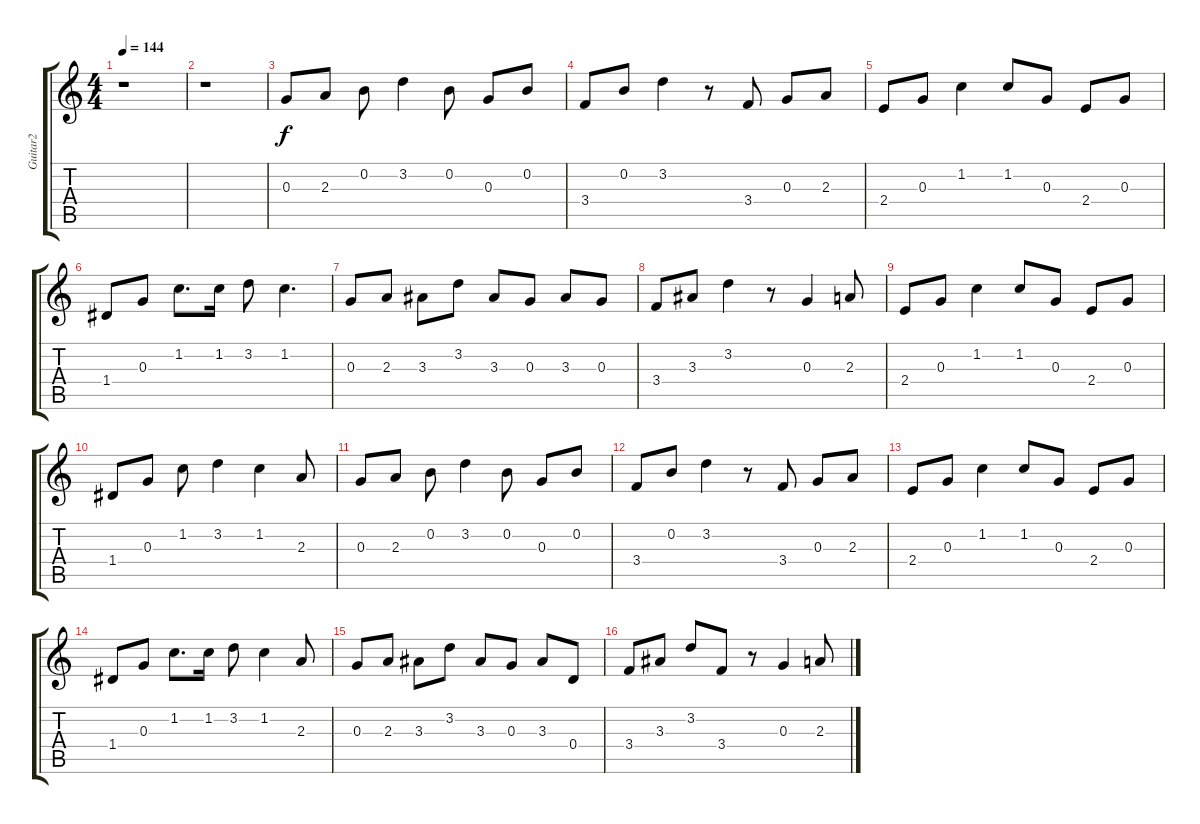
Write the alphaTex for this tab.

\track ("Guitar2             " "Guitar2   ") {instrument acousticguitarsteel}
\staff {score tabs}
\tuning (E4 B3 G3 D3 A2 E2) {hide}
\ts (4 4)
\tempo 144
\clef g2
\ks c
r.1{dy f} |
r.1 |
0.3.8 2.3.8 0.2.8 3.2.4 0.2.8 0.3.8 0.2.8 |
3.4.8 0.2.8 3.2.4 r.8 3.4.8 0.3.8 2.3.8 |
2.4.8 0.3.8 1.2.4 1.2.8 0.3.8 2.4.8 0.3.8 |
1.4.8 0.3.8 1.2.8{d} 1.2.16 3.2.8 1.2.4{d} |
0.3.8 2.3.8 3.3.8 3.2.8 3.3.8 0.3.8 3.3.8 0.3.8 |
3.4.8 3.3.8 3.2.4 r.8 0.3.4 2.3.8 |
2.4.8 0.3.8 1.2.4 1.2.8 0.3.8 2.4.8 0.3.8 |
1.4.8 0.3.8 1.2.8 3.2.4 1.2.4 2.3.8 |
0.3.8 2.3.8 0.2.8 3.2.4 0.2.8 0.3.8 0.2.8 |
3.4.8 0.2.8 3.2.4 r.8 3.4.8 0.3.8 2.3.8 |
2.4.8 0.3.8 1.2.4 1.2.8 0.3.8 2.4.8 0.3.8 |
1.4.8 0.3.8 1.2.8{d} 1.2.16 3.2.8 1.2.4 2.3.8 |
0.3.8 2.3.8 3.3.8 3.2.8 3.3.8 0.3.8 3.3.8 0.4.8 |
3.4.8 3.3.8 3.2.8 3.4.8 r.8 0.3.4 2.3.8
